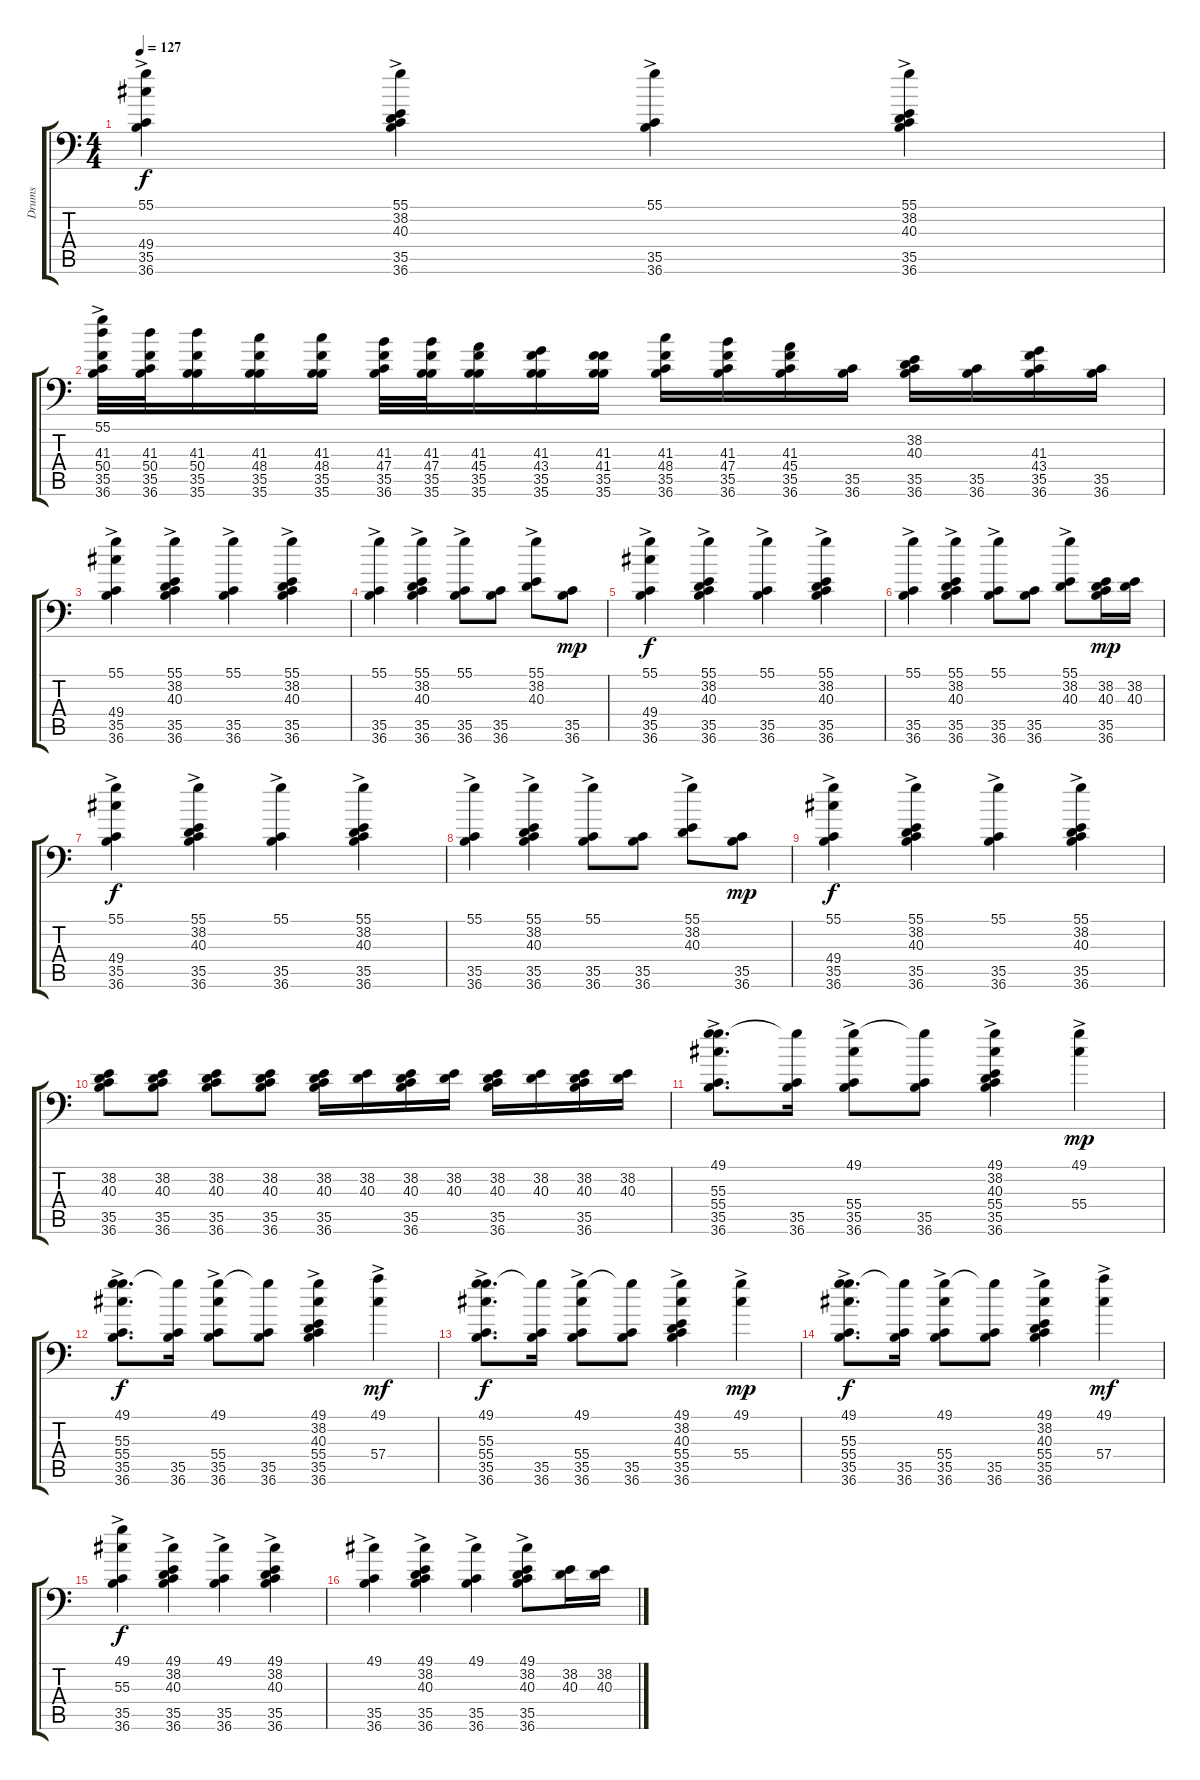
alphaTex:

\track ("Drums" "Drums") {instrument acousticgrandpiano}
\staff {score tabs}
\tuning (C-1 C-1 C-1 C-1 C-1 C-1) {hide}
\ts (4 4)
\tempo 127
\clef f4
\ks c
(55.1{ac} 49.4 35.5 36.6).4{dy f} (55.1{ac} 38.2 40.3 35.5 36.6).4 (55.1{ac} 35.5 36.6).4 (55.1{ac} 38.2 40.3 35.5 36.6).4 |
(55.1{ac} 41.3 50.4 35.5 36.6).32 (41.3 50.4 35.5 36.6).32 (41.3 50.4 35.5 35.6).16 (41.3 48.4 35.5 35.6).16 (41.3 48.4 35.5 35.6).16 (41.3 47.4 35.5 36.6).32 (41.3 47.4 35.5 35.6).32 (41.3 45.4 35.5 35.6).16 (41.3 43.4 35.5 35.6).16 (41.3 41.4 35.5 35.6).16 (41.3 48.4 35.5 36.6).16 (41.3 47.4 35.5 36.6).16 (41.3 45.4 35.5 36.6).16 (35.5 36.6).16 (38.2 40.3 35.5 36.6).16 (35.5 36.6).16 (41.3 43.4 35.5 36.6).16 (35.5 36.6).16 |
(55.1{ac} 49.4 35.5 36.6).4 (55.1{ac} 38.2 40.3 35.5 36.6).4 (55.1{ac} 35.5 36.6).4 (55.1{ac} 38.2 40.3 35.5 36.6).4 |
(55.1{ac} 35.5 36.6).4 (55.1{ac} 38.2 40.3 35.5 36.6).4 (55.1{ac} 35.5 36.6).8 (35.5 36.6).8 (55.1{ac} 38.2 40.3).8 (35.5 36.6).8{dy mp} |
(55.1{ac} 49.4 35.5 36.6).4{dy f} (55.1{ac} 38.2 40.3 35.5 36.6).4 (55.1{ac} 35.5 36.6).4 (55.1{ac} 38.2 40.3 35.5 36.6).4 |
(55.1{ac} 35.5 36.6).4 (55.1{ac} 38.2 40.3 35.5 36.6).4 (55.1{ac} 35.5 36.6).8 (35.5 36.6).8 (55.1{ac} 38.2 40.3).8 (38.2 40.3 35.5 36.6).16{dy mp} (38.2 40.3).16 |
(55.1{ac} 49.4 35.5 36.6).4{dy f} (55.1{ac} 38.2 40.3 35.5 36.6).4 (55.1{ac} 35.5 36.6).4 (55.1{ac} 38.2 40.3 35.5 36.6).4 |
(55.1{ac} 35.5 36.6).4 (55.1{ac} 38.2 40.3 35.5 36.6).4 (55.1{ac} 35.5 36.6).8 (35.5 36.6).8 (55.1{ac} 38.2 40.3).8 (35.5 36.6).8{dy mp} |
(55.1{ac} 49.4 35.5 36.6).4{dy f} (55.1{ac} 38.2 40.3 35.5 36.6).4 (55.1{ac} 35.5 36.6).4 (55.1{ac} 38.2 40.3 35.5 36.6).4 |
(38.2 40.3 35.5 36.6).8 (38.2 40.3 35.5 36.6).8 (38.2 40.3 35.5 36.6).8 (38.2 40.3 35.5 36.6).8 (38.2 40.3 35.5 36.6).16 (38.2 40.3).16 (38.2 40.3 35.5 36.6).16 (38.2 40.3).16 (38.2 40.3 35.5 36.6).16 (38.2 40.3).16 (38.2 40.3 35.5 36.6).16 (38.2 40.3).16 |
(49.1{ac} 55.3 55.4 35.5 36.6).8{d} (55.4{t} 35.5 36.6).16 (49.1{ac} 55.4 35.5 36.6).8 (55.4{t} 35.5 36.6).8 (49.1{ac} 38.2 40.3 55.4 35.5 36.6).4 (49.1{ac} 55.4).4{dy mp} |
(49.1{ac} 55.3 55.4 35.5 36.6).8{d dy f} (55.4{t} 35.5 36.6).16 (49.1{ac} 55.4 35.5 36.6).8 (55.4{t} 35.5 36.6).8 (49.1{ac} 38.2 40.3 55.4 35.5 36.6).4 (49.1{ac} 57.4).4{dy mf} |
(49.1{ac} 55.3 55.4 35.5 36.6).8{d dy f} (55.4{t} 35.5 36.6).16 (49.1{ac} 55.4 35.5 36.6).8 (55.4{t} 35.5 36.6).8 (49.1{ac} 38.2 40.3 55.4 35.5 36.6).4 (49.1{ac} 55.4).4{dy mp} |
(49.1{ac} 55.3 55.4 35.5 36.6).8{d dy f} (55.4{t} 35.5 36.6).16 (49.1{ac} 55.4 35.5 36.6).8 (55.4{t} 35.5 36.6).8 (49.1{ac} 38.2 40.3 55.4 35.5 36.6).4 (49.1{ac} 57.4).4{dy mf} |
(49.1{ac} 55.3 35.5 36.6).4{dy f} (49.1{ac} 38.2 40.3 35.5 36.6).4 (49.1{ac} 35.5 36.6).4 (49.1{ac} 38.2 40.3 35.5 36.6).4 |
(49.1{ac} 35.5 36.6).4 (49.1{ac} 38.2 40.3 35.5 36.6).4 (49.1{ac} 35.5 36.6).4 (49.1{ac} 38.2 40.3 35.5 36.6).8 (38.2 40.3).16 (38.2 40.3).16
